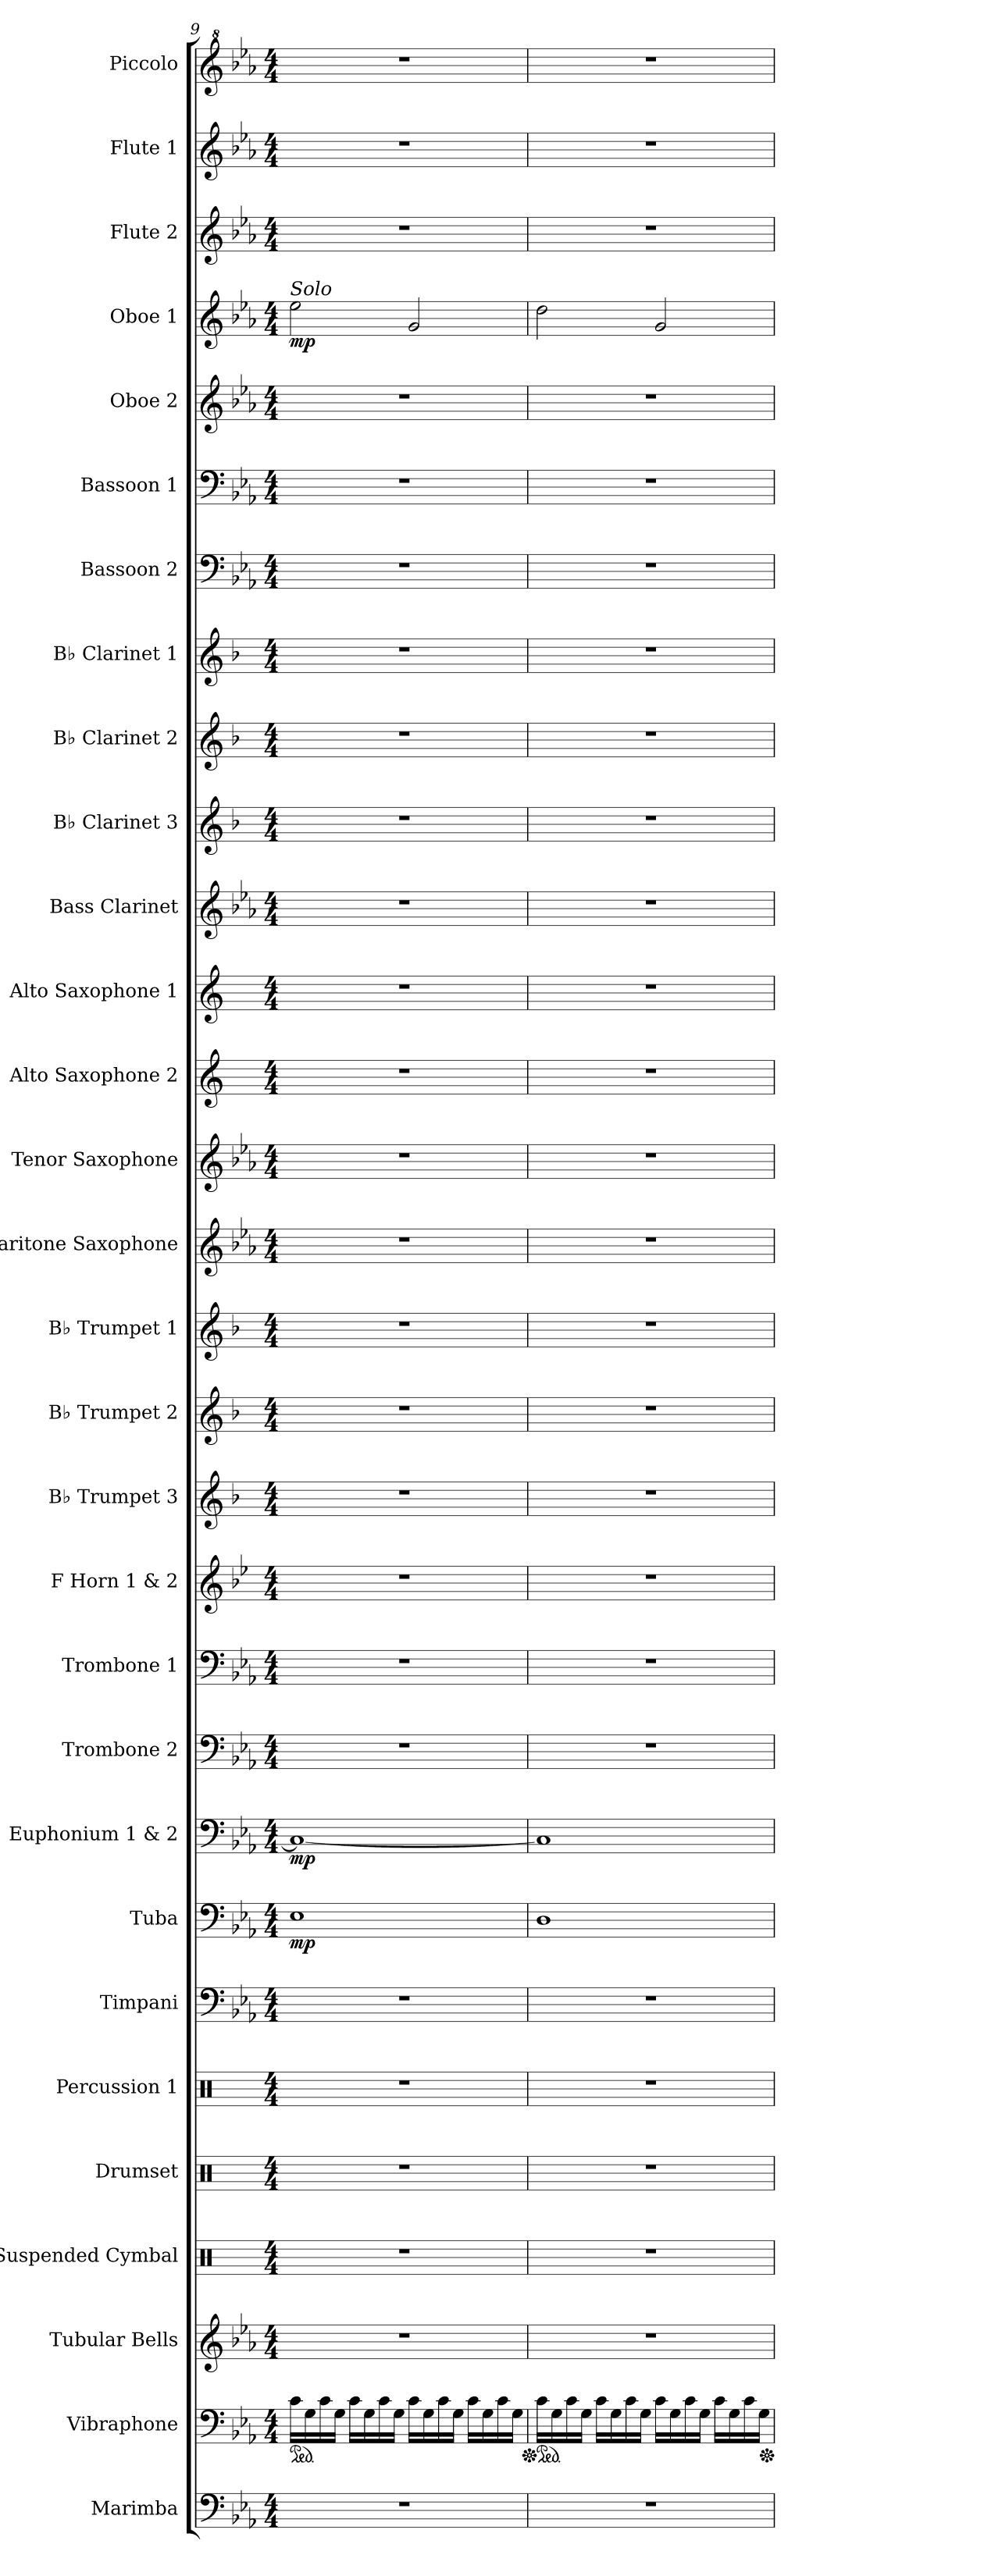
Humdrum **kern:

**kern	**kern	**kern	**kern	**kern	**kern	**kern	**kern	**dynam	**kern	**dynam	**kern	**kern	**kern	**kern	**kern	**kern	**kern	**kern	**kern	**kern	**kern	**kern	**kern	**kern	**kern	**kern	**kern	**kern	**dynam	**kern	**kern	**kern
*part30	*part29	*part28	*part27	*part26	*part25	*part24	*part23	*part23	*part22	*part22	*part21	*part20	*part19	*part18	*part17	*part16	*part15	*part14	*part13	*part12	*part11	*part10	*part9	*part8	*part7	*part6	*part5	*part4	*part4	*part3	*part2	*part1
*staff30	*staff29	*staff28	*staff27	*staff26	*staff25	*staff24	*staff23	*staff23	*staff22	*staff22	*staff21	*staff20	*staff19	*staff18	*staff17	*staff16	*staff15	*staff14	*staff13	*staff12	*staff11	*staff10	*staff9	*staff8	*staff7	*staff6	*staff5	*staff4	*staff4	*staff3	*staff2	*staff1
*I"Marimba	*I"Vibraphone	*I"Tubular Bells	*I"Suspended Cymbal	*I"Drumset	*I"Percussion 1	*I"Timpani	*I"Tuba	*	*I"Euphonium 1 &amp; 2	*	*I"Trombone 2	*I"Trombone 1	*I"F Horn 1 &amp; 2	*I"B♭ Trumpet 3	*I"B♭ Trumpet 2	*I"B♭ Trumpet 1	*I"Baritone Saxophone	*I"Tenor Saxophone	*I"Alto Saxophone 2	*I"Alto Saxophone 1	*I"Bass Clarinet	*I"B♭ Clarinet 3	*I"B♭ Clarinet 2	*I"B♭ Clarinet 1	*I"Bassoon 2	*I"Bassoon 1	*I"Oboe 2	*I"Oboe 1	*	*I"Flute 2	*I"Flute 1	*I"Piccolo
*I'Mrm.	*I'Vib.	*I'Tu. Be.	*I'Sus. Cym.	*I'Drs.	*I'Perc. 1	*I'Timp.	*I'Tba.	*	*I'Euph. 1 &amp; 2	*	*I'Tbn. 2	*I'Tbn. 1	*I'F Hn. 1 2	*I'B♭ Tpt. 3	*I'B♭ Tpt. 2	*I'B♭ Tpt. 1	*I'Bar. Sax.	*I'T. Sax.	*I'A. Sax. 2	*I'A. Sax. 1	*I'B. Cl.	*I'B♭ Cl. 3	*I'B♭ Cl. 2	*I'B♭ Cl. 1	*I'Bsn. 2	*I'Bsn. 1	*I'Ob. 2	*I'Ob. 1	*	*I'Fl. 2	*I'Fl. 1	*I'Picc.
*clefF4	*clefF4	*clefG2	*clefX	*clefX	*clefX	*clefF4	*clefF4	*	*clefF4	*	*clefF4	*clefF4	*clefG2	*clefG2	*clefG2	*clefG2	*clefG2	*clefG2	*clefG2	*clefG2	*clefG2	*clefG2	*clefG2	*clefG2	*clefF4	*clefF4	*clefG2	*clefG2	*	*clefG2	*clefG2	*clefG^2
*	*	*	*	*	*	*	*	*	*	*	*	*	*ITrd4c7	*ITrd1c2	*ITrd1c2	*ITrd1c2	*ITrd12c21	*ITrd8c14	*ITrd5c9	*ITrd5c9	*ITrd8c14	*ITrd1c2	*ITrd1c2	*ITrd1c2	*	*	*	*	*	*	*	*ITrd-7c-12
*k[b-e-a-]	*k[b-e-a-]	*k[b-e-a-]	*k[]	*k[]	*k[]	*k[b-e-a-]	*k[b-e-a-]	*	*k[b-e-a-]	*	*k[b-e-a-]	*k[b-e-a-]	*k[b-e-a-]	*k[b-e-a-]	*k[b-e-a-]	*k[b-e-a-]	*k[b-e-a-]	*k[b-e-a-]	*k[b-e-a-]	*k[b-e-a-]	*k[b-e-a-]	*k[b-e-a-]	*k[b-e-a-]	*k[b-e-a-]	*k[b-e-a-]	*k[b-e-a-]	*k[b-e-a-]	*k[b-e-a-]	*	*k[b-e-a-]	*k[b-e-a-]	*k[b-e-a-]
*M4/4	*M4/4	*M4/4	*M4/4	*M4/4	*M4/4	*M4/4	*M4/4	*	*M4/4	*	*M4/4	*M4/4	*M4/4	*M4/4	*M4/4	*M4/4	*M4/4	*M4/4	*M4/4	*M4/4	*M4/4	*M4/4	*M4/4	*M4/4	*M4/4	*M4/4	*M4/4	*M4/4	*	*M4/4	*M4/4	*M4/4
*	*ped	*	*	*	*	*	*	*	*	*	*	*	*	*	*	*	*	*	*	*	*	*	*	*	*	*	*	*	*	*	*	*
=9	=9	=9	=9	=9	=9	=9	=9	=9	=9	=9	=9	=9	=9	=9	=9	=9	=9	=9	=9	=9	=9	=9	=9	=9	=9	=9	=9	=9	=9	=9	=9	=9
!	!	!	!	!	!	!	!	!	!	!	!	!	!	!	!	!	!	!	!	!	!	!	!	!	!	!	!	!LO:TX:a:i:t=Solo	!	!	!	!
!	!	!	!	!	!	!	!	!LO:DY:b	!	!LO:DY:b	!	!	!	!	!	!	!	!	!	!	!	!	!	!	!	!	!	!	!LO:DY:b	!	!	!
1r	16c\LL	1r	1r	1r	1r	1r	1E-	mp	1C_	mp	1r	1r	1r	1r	1r	1r	1r	1r	1r	1r	1r	1r	1r	1r	1r	1r	1r	2ee-\	mp	1r	1r	1r
.	16G\	.	.	.	.	.	.	.	.	.	.	.	.	.	.	.	.	.	.	.	.	.	.	.	.	.	.	.	.	.	.	.
.	16c\	.	.	.	.	.	.	.	.	.	.	.	.	.	.	.	.	.	.	.	.	.	.	.	.	.	.	.	.	.	.	.
.	16G\JJ	.	.	.	.	.	.	.	.	.	.	.	.	.	.	.	.	.	.	.	.	.	.	.	.	.	.	.	.	.	.	.
.	16c\LL	.	.	.	.	.	.	.	.	.	.	.	.	.	.	.	.	.	.	.	.	.	.	.	.	.	.	.	.	.	.	.
.	16G\	.	.	.	.	.	.	.	.	.	.	.	.	.	.	.	.	.	.	.	.	.	.	.	.	.	.	.	.	.	.	.
.	16c\	.	.	.	.	.	.	.	.	.	.	.	.	.	.	.	.	.	.	.	.	.	.	.	.	.	.	.	.	.	.	.
.	16G\JJ	.	.	.	.	.	.	.	.	.	.	.	.	.	.	.	.	.	.	.	.	.	.	.	.	.	.	.	.	.	.	.
.	16c\LL	.	.	.	.	.	.	.	.	.	.	.	.	.	.	.	.	.	.	.	.	.	.	.	.	.	.	2g/	.	.	.	.
.	16G\	.	.	.	.	.	.	.	.	.	.	.	.	.	.	.	.	.	.	.	.	.	.	.	.	.	.	.	.	.	.	.
.	16c\	.	.	.	.	.	.	.	.	.	.	.	.	.	.	.	.	.	.	.	.	.	.	.	.	.	.	.	.	.	.	.
.	16G\JJ	.	.	.	.	.	.	.	.	.	.	.	.	.	.	.	.	.	.	.	.	.	.	.	.	.	.	.	.	.	.	.
.	16c\LL	.	.	.	.	.	.	.	.	.	.	.	.	.	.	.	.	.	.	.	.	.	.	.	.	.	.	.	.	.	.	.
.	16G\	.	.	.	.	.	.	.	.	.	.	.	.	.	.	.	.	.	.	.	.	.	.	.	.	.	.	.	.	.	.	.
.	16c\	.	.	.	.	.	.	.	.	.	.	.	.	.	.	.	.	.	.	.	.	.	.	.	.	.	.	.	.	.	.	.
.	16G\JJ	.	.	.	.	.	.	.	.	.	.	.	.	.	.	.	.	.	.	.	.	.	.	.	.	.	.	.	.	.	.	.
=10	=10	=10	=10	=10	=10	=10	=10	=10	=10	=10	=10	=10	=10	=10	=10	=10	=10	=10	=10	=10	=10	=10	=10	=10	=10	=10	=10	=10	=10	=10	=10	=10
*	*Xped	*	*	*	*	*	*	*	*	*	*	*	*	*	*	*	*	*	*	*	*	*	*	*	*	*	*	*	*	*	*	*
*	*ped	*	*	*	*	*	*	*	*	*	*	*	*	*	*	*	*	*	*	*	*	*	*	*	*	*	*	*	*	*	*	*
1r	16c\LL	1r	1r	1r	1r	1r	1D	.	1C]	.	1r	1r	1r	1r	1r	1r	1r	1r	1r	1r	1r	1r	1r	1r	1r	1r	1r	2dd\	.	1r	1r	1r
.	16G\	.	.	.	.	.	.	.	.	.	.	.	.	.	.	.	.	.	.	.	.	.	.	.	.	.	.	.	.	.	.	.
.	16c\	.	.	.	.	.	.	.	.	.	.	.	.	.	.	.	.	.	.	.	.	.	.	.	.	.	.	.	.	.	.	.
.	16G\JJ	.	.	.	.	.	.	.	.	.	.	.	.	.	.	.	.	.	.	.	.	.	.	.	.	.	.	.	.	.	.	.
.	16c\LL	.	.	.	.	.	.	.	.	.	.	.	.	.	.	.	.	.	.	.	.	.	.	.	.	.	.	.	.	.	.	.
.	16G\	.	.	.	.	.	.	.	.	.	.	.	.	.	.	.	.	.	.	.	.	.	.	.	.	.	.	.	.	.	.	.
.	16c\	.	.	.	.	.	.	.	.	.	.	.	.	.	.	.	.	.	.	.	.	.	.	.	.	.	.	.	.	.	.	.
.	16G\JJ	.	.	.	.	.	.	.	.	.	.	.	.	.	.	.	.	.	.	.	.	.	.	.	.	.	.	.	.	.	.	.
.	16c\LL	.	.	.	.	.	.	.	.	.	.	.	.	.	.	.	.	.	.	.	.	.	.	.	.	.	.	2g/	.	.	.	.
.	16G\	.	.	.	.	.	.	.	.	.	.	.	.	.	.	.	.	.	.	.	.	.	.	.	.	.	.	.	.	.	.	.
.	16c\	.	.	.	.	.	.	.	.	.	.	.	.	.	.	.	.	.	.	.	.	.	.	.	.	.	.	.	.	.	.	.
.	16G\JJ	.	.	.	.	.	.	.	.	.	.	.	.	.	.	.	.	.	.	.	.	.	.	.	.	.	.	.	.	.	.	.
.	16c\LL	.	.	.	.	.	.	.	.	.	.	.	.	.	.	.	.	.	.	.	.	.	.	.	.	.	.	.	.	.	.	.
.	16G\	.	.	.	.	.	.	.	.	.	.	.	.	.	.	.	.	.	.	.	.	.	.	.	.	.	.	.	.	.	.	.
.	16c\	.	.	.	.	.	.	.	.	.	.	.	.	.	.	.	.	.	.	.	.	.	.	.	.	.	.	.	.	.	.	.
.	16G\JJ	.	.	.	.	.	.	.	.	.	.	.	.	.	.	.	.	.	.	.	.	.	.	.	.	.	.	.	.	.	.	.
*	*Xped	*	*	*	*	*	*	*	*	*	*	*	*	*	*	*	*	*	*	*	*	*	*	*	*	*	*	*	*	*	*	*
=	=	=	=	=	=	=	=	=	=	=	=	=	=	=	=	=	=	=	=	=	=	=	=	=	=	=	=	=	=	=	=	=
*-	*-	*-	*-	*-	*-	*-	*-	*-	*-	*-	*-	*-	*-	*-	*-	*-	*-	*-	*-	*-	*-	*-	*-	*-	*-	*-	*-	*-	*-	*-	*-	*-
